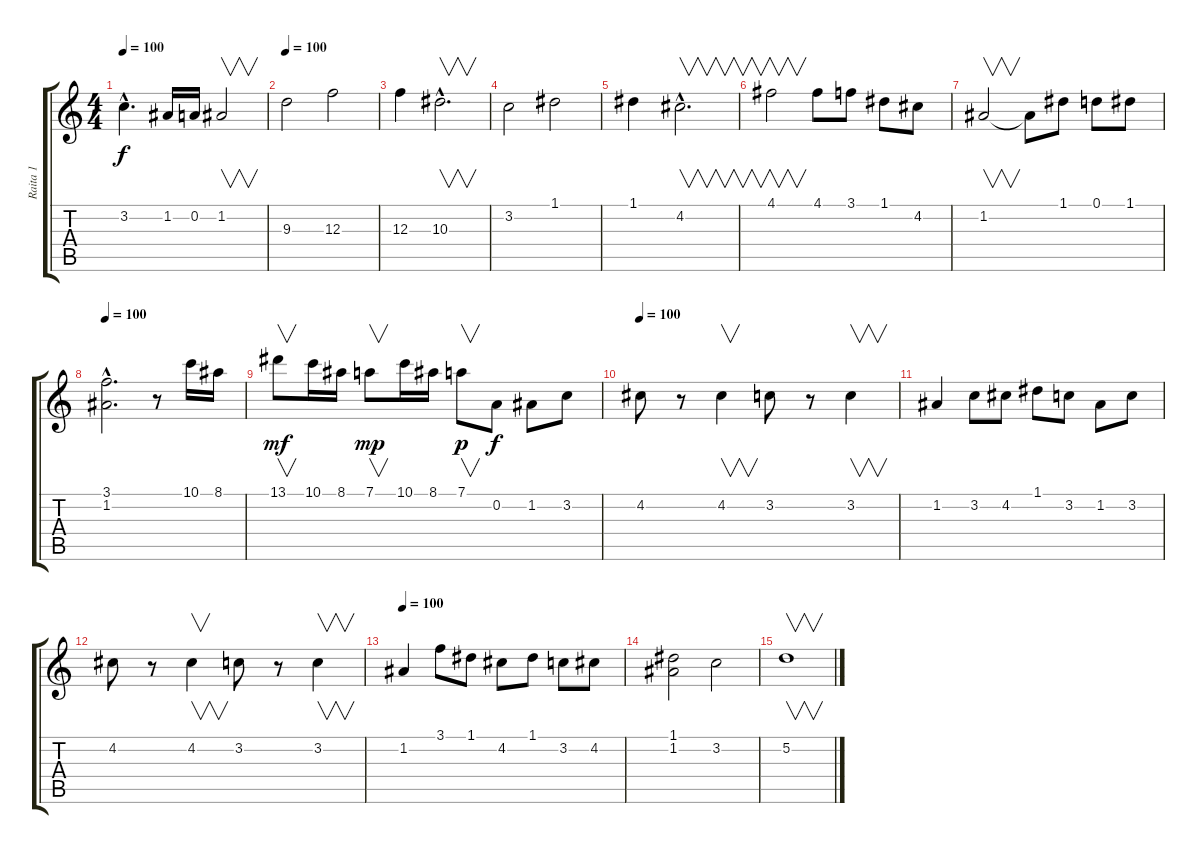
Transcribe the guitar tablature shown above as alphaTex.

\track ("Raita 1" "Raita 1") {instrument overdrivenguitar}
\staff {score tabs}
\tuning (D4 A3 F3 C3 G2 D2) {hide}
\ts (4 4)
\tempo 100
\clef g2
\ks c
3.2{hac}.4{d dy f} 1.2.16 0.2.16 1.2.2{v} |
\tempo 100
9.3.2 12.3.2 |
12.3.4 10.3{hac}.2{v d} |
3.2.2 1.1.2 |
1.1.4 4.2{hac}.2{v d} |
4.1.2{v} 4.1.8 3.1.8 1.1.8 4.2.8 |
1.2.2{v} 1.2{t}.8 1.1.8 0.1.8 1.1.8 |
\tempo 100
(3.1{hac} 1.2{hac}).2{d} r.8 10.1.16 8.1.16 |
13.1.8{v dy mf} 10.1.16 8.1.16 7.1.8{v dy mp} 10.1.16 8.1.16 7.1.8{v dy p} 0.2.8{dy f} 1.2.8 3.2.8 |
\tempo 100
4.2.8 r.8 4.2.4{v} 3.2.8 r.8 3.2.4{v} |
1.2.4 3.2.8 4.2.8 1.1.8 3.2.8 1.2.8 3.2.8 |
4.2.8 r.8 4.2.4{v} 3.2.8 r.8 3.2.4{v} |
\tempo 100
1.2.4 3.1.8 1.1.8 4.2.8 1.1.8 3.2.8 4.2.8 |
(1.1 1.2).2 3.2.2 |
5.2.1{v}
